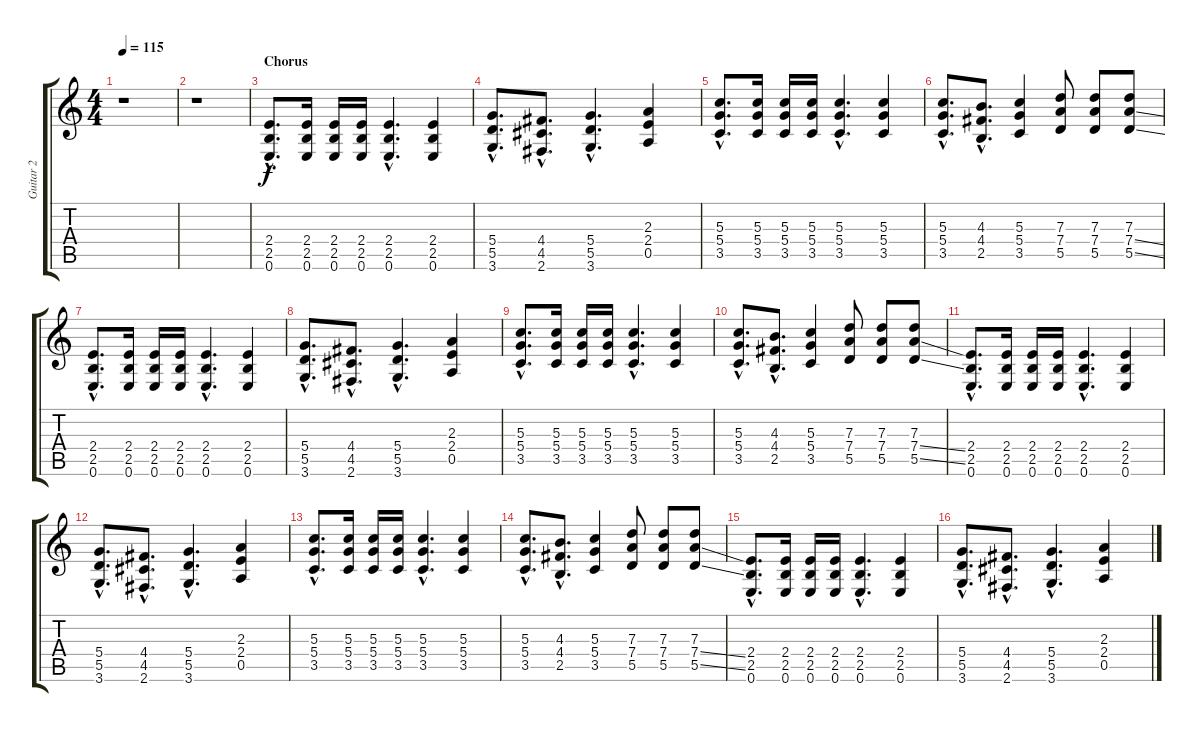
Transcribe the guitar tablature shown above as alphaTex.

\track ("Guitar 2" "Guitar 2") {instrument electricguitarjazz}
\staff {score tabs}
\tuning (E4 B3 G3 D3 A2 E2) {hide}
\ts (4 4)
\tempo 115
\clef g2
\ks c
r.1{dy f} |
r.1 |
\section ("" "Chorus")
(2.4{hac} 2.5{hac} 0.6{hac}).8{d instrument distortionguitar} (2.4 2.5 0.6).16 (2.4 2.5 0.6).16 (2.4 2.5 0.6).16 (2.4{hac} 2.5{hac} 0.6{hac}).4{d} (2.4 2.5 0.6).4 |
(5.4{hac} 5.5{hac} 3.6{hac}).8{d} (4.4{hac} 4.5{hac} 2.6{hac}).8{d} (5.4{hac} 5.5{hac} 3.6{hac}).4{d} (2.3 2.4 0.5).4 |
(5.3{hac} 5.4{hac} 3.5{hac}).8{d} (5.3 5.4 3.5).16 (5.3 5.4 3.5).16 (5.3 5.4 3.5).16 (5.3{hac} 5.4{hac} 3.5{hac}).4{d} (5.3 5.4 3.5).4 |
(5.3{hac} 5.4{hac} 3.5{hac}).8{d} (4.3{hac} 4.4{hac} 2.5{hac}).8{d} (5.3 5.4 3.5).4 (7.3 7.4 5.5).8 (7.3 7.4 5.5).8 (7.3 7.4{ss} 5.5{ss}).8 |
(2.4{hac} 2.5{hac} 0.6{hac}).8{d instrument distortionguitar} (2.4 2.5 0.6).16 (2.4 2.5 0.6).16 (2.4 2.5 0.6).16 (2.4{hac} 2.5{hac} 0.6{hac}).4{d} (2.4 2.5 0.6).4 |
(5.4{hac} 5.5{hac} 3.6{hac}).8{d} (4.4{hac} 4.5{hac} 2.6{hac}).8{d} (5.4{hac} 5.5{hac} 3.6{hac}).4{d} (2.3 2.4 0.5).4 |
(5.3{hac} 5.4{hac} 3.5{hac}).8{d} (5.3 5.4 3.5).16 (5.3 5.4 3.5).16 (5.3 5.4 3.5).16 (5.3{hac} 5.4{hac} 3.5{hac}).4{d} (5.3 5.4 3.5).4 |
(5.3{hac} 5.4{hac} 3.5{hac}).8{d} (4.3{hac} 4.4{hac} 2.5{hac}).8{d} (5.3 5.4 3.5).4 (7.3 7.4 5.5).8 (7.3 7.4 5.5).8 (7.3 7.4{ss} 5.5{ss}).8 |
(2.4{hac} 2.5{hac} 0.6{hac}).8{d instrument distortionguitar} (2.4 2.5 0.6).16 (2.4 2.5 0.6).16 (2.4 2.5 0.6).16 (2.4{hac} 2.5{hac} 0.6{hac}).4{d} (2.4 2.5 0.6).4 |
(5.4{hac} 5.5{hac} 3.6{hac}).8{d} (4.4{hac} 4.5{hac} 2.6{hac}).8{d} (5.4{hac} 5.5{hac} 3.6{hac}).4{d} (2.3 2.4 0.5).4 |
(5.3{hac} 5.4{hac} 3.5{hac}).8{d} (5.3 5.4 3.5).16 (5.3 5.4 3.5).16 (5.3 5.4 3.5).16 (5.3{hac} 5.4{hac} 3.5{hac}).4{d} (5.3 5.4 3.5).4 |
(5.3{hac} 5.4{hac} 3.5{hac}).8{d} (4.3{hac} 4.4{hac} 2.5{hac}).8{d} (5.3 5.4 3.5).4 (7.3 7.4 5.5).8 (7.3 7.4 5.5).8 (7.3 7.4{ss} 5.5{ss}).8 |
(2.4{hac} 2.5{hac} 0.6{hac}).8{d instrument distortionguitar} (2.4 2.5 0.6).16 (2.4 2.5 0.6).16 (2.4 2.5 0.6).16 (2.4{hac} 2.5{hac} 0.6{hac}).4{d} (2.4 2.5 0.6).4 |
(5.4{hac} 5.5{hac} 3.6{hac}).8{d} (4.4{hac} 4.5{hac} 2.6{hac}).8{d} (5.4{hac} 5.5{hac} 3.6{hac}).4{d} (2.3 2.4 0.5).4
